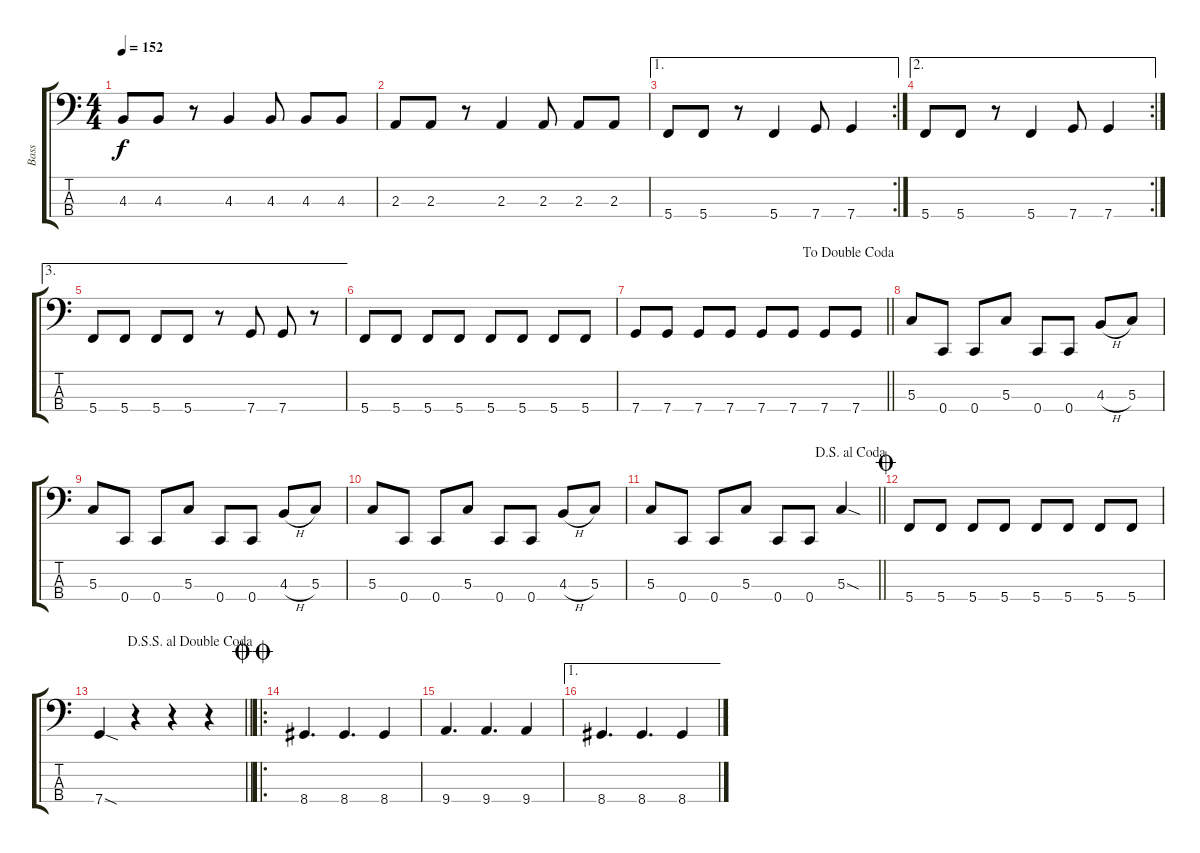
\track ("Bass" "Bass") {instrument electricbassfinger}
\staff {score tabs}
\tuning (G2 C2 G1 C1) {hide}
\ts (4 4)
\tempo 152
\clef f4
\ks c
4.3.8{dy f} 4.3.8 r.8 4.3.4 4.3.8 4.3.8 4.3.8 |
2.3.8 2.3.8 r.8 2.3.4 2.3.8 2.3.8 2.3.8 |
\ae 1
\rc 2
5.4.8 5.4.8 r.8 5.4.4 7.4.8 7.4.4 |
\ae 2
\rc 2
5.4.8 5.4.8 r.8 5.4.4 7.4.8 7.4.4 |
\ae 3
5.4.8 5.4.8 5.4.8 5.4.8 r.8 7.4.8 7.4.8 r.8 |
5.4.8 5.4.8 5.4.8 5.4.8 5.4.8 5.4.8 5.4.8 5.4.8 |
\jump dadoublecoda
\barLineRight lightlight
7.4.8 7.4.8 7.4.8 7.4.8 7.4.8 7.4.8 7.4.8 7.4.8 |
5.3.8 0.4.8 0.4.8 5.3.8 0.4.8 0.4.8 4.3{h}.8 5.3.8 |
5.3.8 0.4.8 0.4.8 5.3.8 0.4.8 0.4.8 4.3{h}.8 5.3.8 |
5.3.8 0.4.8 0.4.8 5.3.8 0.4.8 0.4.8 4.3{h}.8 5.3.8 |
\jump dalsegnoalcoda
\barLineRight lightlight
5.3.8 0.4.8 0.4.8 5.3.8 0.4.8 0.4.8 5.3{sod}.4 |
\jump coda
5.4.8 5.4.8 5.4.8 5.4.8 5.4.8 5.4.8 5.4.8 5.4.8 |
\jump dalsegnosegnoaldoublecoda
\barLineRight lightlight
7.4{sod}.4 r.4 r.4 r.4 |
\ro
\jump doublecoda
8.4.4{d} 8.4.4{d} 8.4.4 |
9.4.4{d} 9.4.4{d} 9.4.4 |
\ae 1
8.4.4{d} 8.4.4{d} 8.4.4
